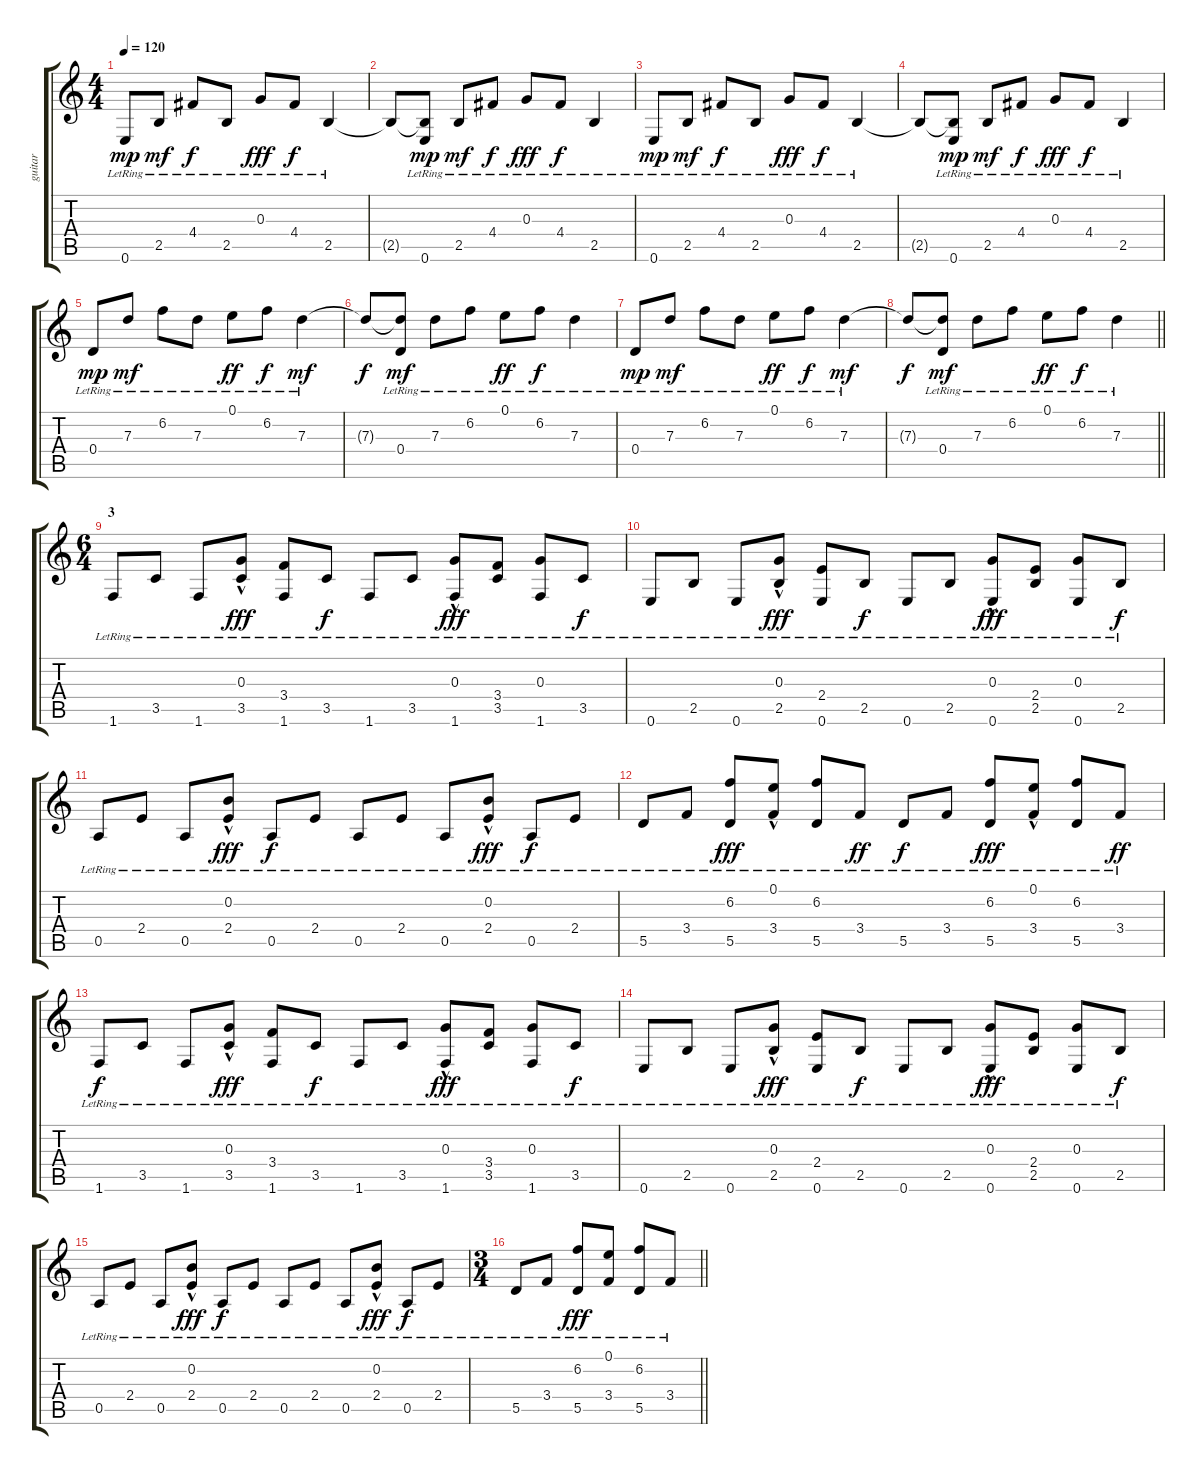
\track ("guitar" "guitar") {instrument acousticguitarsteel}
\staff {score tabs}
\tuning (E4 B3 G3 D3 A2 E2) {hide}
\ts (4 4)
\section ("" "")
\tempo 120
\clef g2
\ks c
0.6{lr}.8{dy mp} 2.5{lr}.8{dy mf} 4.4{lr}.8{dy f} 2.5{lr}.8 0.3{lr}.8{dy fff} 4.4{lr}.8{dy f} 2.5{lr}.4 |
2.5{t}.8 (2.5{t} 0.6{lr}).8{dy mp} 2.5{lr}.8{dy mf} 4.4{lr}.8{dy f} 0.3{lr}.8{dy fff} 4.4{lr}.8{dy f} 2.5{lr}.4 |
0.6{lr}.8{dy mp} 2.5{lr}.8{dy mf} 4.4{lr}.8{dy f} 2.5{lr}.8 0.3{lr}.8{dy fff} 4.4{lr}.8{dy f} 2.5{lr}.4 |
2.5{t}.8 (2.5{t} 0.6{lr}).8{dy mp} 2.5{lr}.8{dy mf} 4.4{lr}.8{dy f} 0.3{lr}.8{dy fff} 4.4{lr}.8{dy f} 2.5{lr}.4 |
0.4{lr}.8{dy mp} 7.3{lr}.8{dy mf} 6.2{lr}.8 7.3{lr}.8 0.1{lr}.8{dy ff} 6.2{lr}.8{dy f} 7.3{lr}.4{dy mf} |
7.3{t}.8{dy f} (7.3{t} 0.4{lr}).8{dy mf} 7.3{lr}.8 6.2{lr}.8 0.1{lr}.8{dy ff} 6.2{lr}.8{dy f} 7.3{lr}.4 |
0.4{lr}.8{dy mp} 7.3{lr}.8{dy mf} 6.2{lr}.8 7.3{lr}.8 0.1{lr}.8{dy ff} 6.2{lr}.8{dy f} 7.3{lr}.4{dy mf} |
\barLineRight lightlight
7.3{t}.8{dy f} (7.3{t} 0.4{lr}).8{dy mf} 7.3{lr}.8 6.2{lr}.8 0.1{lr}.8{dy ff} 6.2{lr}.8{dy f} 7.3{lr}.4 |
\ts (6 4)
\section ("" "3")
1.6{lr}.8{volume 8} 3.5{lr}.8 1.6{lr}.8 (0.3{hac lr} 3.5{lr}).8{dy fff} (3.4{lr} 1.6{lr}).8 3.5{lr}.8{dy f} 1.6{lr}.8 3.5{lr}.8 (0.3{hac lr} 1.6{lr}).8{dy fff} (3.4{lr} 3.5{lr}).8 (0.3{lr} 1.6{lr}).8 3.5{lr}.8{dy f} |
0.6{lr}.8 2.5{lr}.8 0.6{lr}.8 (0.3{hac lr} 2.5{lr}).8{dy fff} (2.4{lr} 0.6{lr}).8 2.5{lr}.8{dy f} 0.6{lr}.8 2.5{lr}.8 (0.3{hac lr} 0.6{lr}).8{dy fff} (2.4{lr} 2.5{lr}).8 (0.3{lr} 0.6{lr}).8 2.5{lr}.8{dy f} |
0.5{lr}.8 2.4{lr}.8 0.5{lr}.8 (0.2{hac lr} 2.4{lr}).8{dy fff} 0.5{lr}.8{dy f} 2.4{lr}.8 0.5{lr}.8 2.4{lr}.8 0.5{lr}.8 (0.2{hac lr} 2.4{lr}).8{dy fff} 0.5{lr}.8{dy f} 2.4{lr}.8 |
5.5{lr}.8 3.4{lr}.8 (6.2{lr} 5.5{lr}).8{dy fff} (0.1{hac lr} 3.4{lr}).8 (6.2{lr} 5.5{lr}).8 3.4{lr}.8{dy ff} 5.5{lr}.8{dy f} 3.4{lr}.8 (6.2{lr} 5.5{lr}).8{dy fff} (0.1{hac lr} 3.4{lr}).8 (6.2{lr} 5.5{lr}).8 3.4{lr}.8{dy ff} |
1.6{lr}.8{dy f} 3.5{lr}.8 1.6{lr}.8 (0.3{hac lr} 3.5{lr}).8{dy fff} (3.4{lr} 1.6{lr}).8 3.5{lr}.8{dy f} 1.6{lr}.8 3.5{lr}.8 (0.3{hac lr} 1.6{lr}).8{dy fff} (3.4{lr} 3.5{lr}).8 (0.3{lr} 1.6{lr}).8 3.5{lr}.8{dy f} |
0.6{lr}.8 2.5{lr}.8 0.6{lr}.8 (0.3{hac lr} 2.5{lr}).8{dy fff} (2.4{lr} 0.6{lr}).8 2.5{lr}.8{dy f} 0.6{lr}.8 2.5{lr}.8 (0.3{hac lr} 0.6{lr}).8{dy fff} (2.4{lr} 2.5{lr}).8 (0.3{lr} 0.6{lr}).8 2.5{lr}.8{dy f} |
0.5{lr}.8 2.4{lr}.8 0.5{lr}.8 (0.2{hac lr} 2.4{lr}).8{dy fff} 0.5{lr}.8{dy f} 2.4{lr}.8 0.5{lr}.8 2.4{lr}.8 0.5{lr}.8 (0.2{hac lr} 2.4{lr}).8{dy fff} 0.5{lr}.8{dy f} 2.4{lr}.8 |
\ts (3 4)
\barLineRight lightlight
5.5{lr}.8 3.4{lr}.8 (6.2{lr} 5.5{lr}).8{dy fff} (0.1{lr} 3.4{lr}).8 (6.2{lr} 5.5{lr}).8 3.4{lr}.8
